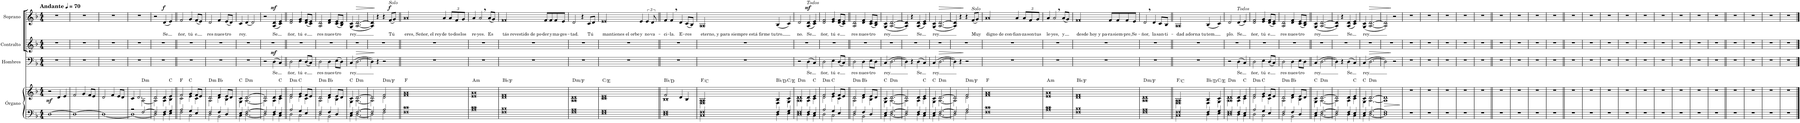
**kern	**kern	**dynam	**harte	**kern	**text	**dynam	**kern	**kern	**text	**dynam
*part4	*part4	*part4	*part4	*part3	*part3	*part3	*part2	*part1	*part1	*part1
*staff5	*staff4	*staff4/5	*	*staff3	*staff3	*staff3	*staff2	*staff1	*staff1	*staff1
*I"Órgano	*	*	*	*I"Hombres	*	*	*I"Contralto	*I"Soprano	*	*
*	*	*	*	*I'H.	*	*	*I'C.	*I'S.	*	*
*clefF4	*clefG2	*	*	*clefF4	*	*	*clefG2	*clefG2	*	*
*k[b-]	*k[b-]	*	*	*k[b-]	*	*	*k[b-]	*k[b-]	*	*
*M4/4	*M4/4	*	*	*M4/4	*	*	*M4/4	*M4/4	*	*
*MM70	*MM70	*	*	*MM70	*	*	*MM70	*MM70	*	*
=1	=1	=1	=1	=1	=1	=1	=1	=1	=1	=1
!	!	!	!	!	!	!	!	!LO:TX:a:B:t=Andante	!	!
!	!	!LO:DY:b	!	!	!	!	!	!	!	!
[1D	2r	mf	.	1r	.	.	1r	1r	.	.
.	4d/	.	.	.	.	.	.	.	.	.
.	4e/	.	.	.	.	.	.	.	.	.
=2	=2	=2	=2	=2	=2	=2	=2	=2	=2	=2
1D_	2f/	.	.	1r	.	.	1r	1r	.	.
.	4g/	.	.	.	.	.	.	.	.	.
.	8f/L	.	.	.	.	.	.	.	.	.
.	8e/J	.	.	.	.	.	.	.	.	.
=3	=3	=3	=3	=3	=3	=3	=3	=3	=3	=3
1D_	2d/	.	.	1r	.	.	1r	1r	.	.
.	4f/	.	.	.	.	.	.	.	.	.
.	8e/L	.	.	.	.	.	.	.	.	.
.	8d/J	.	.	.	.	.	.	.	.	.
=4	=4	=4	=4	=4	=4	=4	=4	=4	=4	=4
*^	*^	*	*	*	*	*	*	*	*	*
2r	1D_	4c/	2ryy	.	.	1r	.	.	1r	1r	.	.
.	.	2.d/	.	.	.	.	.	.	.	.	.	.
!	!	!	!	!	!LO:H:kt=m	!	!	!	!	!	!	!
[2F/	.	.	[2A\	.	D:min	.	.	.	.	.	.	.
=5	=5	=5	=5	=5	=5	=5	=5	=5	=5	=5	=5	=5
2F/]	2D\]	2d/	2A\]	.	.	1r	.	.	1r	2r	.	.
!	!	!	!	!	!	!	!	!	!	!	!LO:LY:b	!LO:DY:a
4F/	4D\	4d/	4A\	.	.	.	.	.	.	(4d/	Se	f
4G/	4E\	4e/	4B-\	.	C:maj	.	.	.	.	4e/)	.	.
=6||	=6||	=6||	=6||	=6||	=6||	=6||	=6||	=6||	=6||	=6||	=6||	=6||
!	!	!	!	!	!	!	!	!	!	!	!LO:LY:b	!
2A/	2F\	2f/	2c\	.	F:maj	1r	.	.	1r	2f/	ñor,	.
!	!	!	!	!	!	!	!	!	!	!	!LO:LY:b	!
4G/	2C\	4g/	4e\	.	C:maj	.	.	.	.	4g/	tú	.
!	!	!	!	!	!	!	!	!	!	!	!LO:LY:b	!
4E/	.	8f/L	4c\	.	.	.	.	.	.	(8f/L	e	.
.	.	8e/J	.	.	.	.	.	.	.	8e/J)	.	.
=7	=7	=7	=7	=7	=7	=7	=7	=7	=7	=7	=7	=7
!	!	!	!	!	!LO:H:kt=m	!	!	!	!	!	!LO:LY:b	!
2F/	2D\	2d/	2A\	.	D:min	1r	.	.	1r	2d/	res	.
!	!	!	!	!	!	!	!	!	!	!	!LO:LY:b	!
4F/	2BB-\	4f/	4d\	.	Bb:maj	.	.	.	.	4f/	nues-	.
!	!	!	!	!	!	!	!	!	!	!	!LO:LY:b	!
4D/	.	8e/L	4B-\	.	.	.	.	.	.	(8e/L	-tro	.
.	.	8d/J	.	.	.	.	.	.	.	8d/J)	.	.
=8	=8	=8	=8	=8	=8	=8	=8	=8	=8	=8	=8	=8
!	!	!	!	!	!	!	!	!	!	!	!LO:LY:b	!
4E/	4C\	4c/	4G\	.	C:maj	1r	.	.	1r	4c/	rey.	.
!	!	!	!	!	!LO:H:kt=m	!	!	!	!	!	!	!
[2.F/	[2.D\	[2.d/	[2.A\	.	D:min	.	.	.	.	[4d/	.	.
.	.	.	.	.	.	.	.	.	.	2d/]	.	.
=9	=9	=9	=9	=9	=9	=9	=9	=9	=9	=9	=9	=9
2F/]	2D\]	2d/]	2A\]	.	.	2r	.	.	1r	2r	.	.
!	!	!	!	!	!	!	!LO:LY:b	!LO:DY:a	!	!	!LO:LY:b	!LO:DY:a
4F/	4D\	4d/	4A\	.	.	(4D\	Se	mf	.	(4A/ 4d/	Se	mf
4E/	4C\	4e/	4c\	.	C:maj	4C/)	.	.	.	4c/ 4e/)	.	.
=10||	=10||	=10||	=10||	=10||	=10||	=10||	=10||	=10||	=10||	=10||	=10||	=10||
!	!	!	!	!	!LO:H:kt=m	!	!LO:LY:b	!	!	!	!LO:LY:b	!
2A/	2D\	2f/	2d\	.	D:min	2D\	ñor,	.	1r	2d/ 2f/	ñor,	.
!	!	!	!	!	!	!	!LO:LY:b	!	!	!	!LO:LY:b	!
4G/	2C\	4g/	4e\	.	C:maj	4E\	tú	.	.	4e/ 4g/	tú	.
!	!	!	!	!	!	!	!LO:LY:b	!	!	!	!LO:LY:b	!
4E/	.	8f/L	4c\	.	.	(8D/L	e	.	.	(8d/ 8f/L	e	.
.	.	8e/J	.	.	.	8C/J)	.	.	.	8c/ 8e/J)	.	.
=11	=11	=11	=11	=11	=11	=11	=11	=11	=11	=11	=11	=11
!	!	!	!	!	!LO:H:kt=m	!	!LO:LY:b	!	!	!	!LO:LY:b	!
2F/	2D\	2d/	2A\	.	D:min	2D\	res	.	1r	2A/ 2d/	res	.
!	!	!	!	!	!	!	!LO:LY:b	!	!	!	!LO:LY:b	!
4F/	2BB-\	4f/	4d\	.	Bb:maj	4D\	nues-	.	.	4d/ 4f/	nues-	.
!	!	!	!	!	!	!	!LO:LY:b	!	!	!	!LO:LY:b	!
4D/	.	8e/L	4B-\	.	.	(8E\L	-tro	.	.	(8c/ 8e/L	-tro	.
.	.	8d/J	.	.	.	8D\J)	.	.	.	8B-/ 8d/J)	.	.
=12	=12	=12	=12	=12	=12	=12	=12	=12	=12	=12	=12	=12
!	!	!	!	!	!	!	!LO:LY:b	!	!	!	!LO:LY:b	!
4E/	4C\	4c/	4G\	.	C:maj	(4C/	rey.	.	1r	(4G/ 4c/	rey.	.
!	!	!	!	!	!LO:H:kt=m	!	!	!LO:HP:b	!	!	!	!LO:HP:b
[2.F/	[2.D\	[2.d/	[2.A\	.	D:min	[2.D\	.	>	.	[2.A/ [2.d/	.	>
=13	=13	=13	=13	=13	=13	=13	=13	=13	=13	=13	=13	=13
2F/]	2D\]	2d/]	2A\]	.	.	4D\])	.	.	1r	4A/] 4d/])	.	.
.	.	.	.	.	.	4r	.	]	.	4r	.	]
!	!	!	!	!	!LO:H:kt=m	!	!	!	!	!	!	!
2A/	2F\	2f/	2d\	.	D:min/b3	2r	.	.	.	4r	.	.
!	!	!	!	!	!	!	!	!	!	!LO:TX:a:i:t=Solo	!	!
!	!	!	!	!	!	!	!	!	!	!	!LO:LY:b	!LO:DY:a
.	.	.	.	.	.	.	.	.	.	(8f/L	Tú	f
.	.	.	.	.	.	.	.	.	.	8g/J)	.	.
=14||	=14||	=14||	=14||	=14||	=14||	=14||	=14||	=14||	=14||	=14||	=14||	=14||
!	!	!	!	!	!	!	!	!	!	!	!LO:LY:b	!
1c	1F	1a	1f	.	F:maj	1r	.	.	1r	2a/	eres, Señor, el rey	.
!	!	!	!	!	!	!	!	!	!	!	!LO:LY:b	!
.	.	.	.	.	.	.	.	.	.	4a/	de	.
*	*	*	*	*	*	*	*	*	*	*Xbrackettup	*	*
!	!	!	!	!	!	!	!	!	!	!	!LO:LY:b	!
.	.	.	.	.	.	.	.	.	.	12a/L	to-	.
!	!	!	!	!	!	!	!	!	!	!	!LO:LY:b	!
.	.	.	.	.	.	.	.	.	.	12f/	-dos	.
!	!	!	!	!	!	!	!	!	!	!	!LO:LY:b	!
.	.	.	.	.	.	.	.	.	.	12g/J	los	.
=15	=15	=15	=15	=15	=15	=15	=15	=15	=15	=15	=15	=15
!	!	!	!	!	!LO:H:kt=m	!	!	!	!	!	!LO:LY:b	!
1c	1A	1a	1e	.	A:min	1r	.	.	1r	4a/	re-	.
!	!	!	!	!	!	!	!	!	!	!	!LO:LY:b	!
.	.	.	.	.	.	.	.	.	.	2a,/	-yes.	.
!	!	!	!	!	!	!	!	!	!	!	!LO:LY:b	!
.	.	.	.	.	.	.	.	.	.	(8a/L	Es	.
.	.	.	.	.	.	.	.	.	.	8g/J)	.	.
=16	=16	=16	=16	=16	=16	=16	=16	=16	=16	=16	=16	=16
!	!	!	!	!	!	!	!	!	!	!	!LO:LY:b	!
1B-	1F	1f	1d	.	Bb:maj/5	1r	.	.	1r	2f/	tás revestido de po-	.
!	!	!	!	!	!	!	!	!	!	!	!LO:LY:b	!
.	.	.	.	.	.	.	.	.	.	8f/L	-der	.
!	!	!	!	!	!	!	!	!	!	!	!LO:LY:b	!
.	.	.	.	.	.	.	.	.	.	8f/	y	.
!	!	!	!	!	!	!	!	!	!	!	!LO:LY:b	!
.	.	.	.	.	.	.	.	.	.	8f/	ma-	.
!	!	!	!	!	!	!	!	!	!	!	!LO:LY:b	!
.	.	.	.	.	.	.	.	.	.	8e/J	-ges-	.
=17	=17	=17	=17	=17	=17	=17	=17	=17	=17	=17	=17	=17
!	!	!	!	!	!LO:H:kt=m	!	!	!	!	!	!LO:LY:b	!
1A	1F	1d	1A	.	D:min/b3	1r	.	.	1r	2d/	-tad.	.
.	.	.	.	.	.	.	.	.	.	4r	.	.
!	!	!	!	!	!	!	!	!	!	!	!LO:LY:b	!
.	.	.	.	.	.	.	.	.	.	8c/L	Tú	.
.	.	.	.	.	.	.	.	.	.	8d/J	.	.
=18	=18	=18	=18	=18	=18	=18	=18	=18	=18	=18	=18	=18
!	!	!	!	!	!	!	!	!	!	!	!LO:LY:b	!
1G	1E	1e	1c	.	C:maj/3	1r	.	.	1r	2e/	mantienes el orbe	.
!	!	!	!	!	!	!	!	!	!	!	!LO:LY:b	!
.	.	.	.	.	.	.	.	.	.	4e/	y	.
*	*	*	*	*	*	*	*	*	*	*brackettup	*	*
!	!	!	!	!	!	!	!	!	!	!	!LO:LY:b	!
.	.	.	.	.	.	.	.	.	.	6e/	no	.
!	!	!	!	!	!	!	!	!	!	!	!LO:LY:b	!
.	.	.	.	.	.	.	.	.	.	12d/	va-	.
=19||	=19||	=19||	=19||	=19||	=19||	=19||	=19||	=19||	=19||	=19||	=19||	=19||
!	!	!	!	!	!	!	!	!	!	!	!LO:LY:b	!
1F	1D	2f/	1B-	.	Bb:maj/3	1r	.	.	1r	4f/	-ci-	.
!	!	!	!	!	!	!	!	!	!	!	!LO:LY:b	!
.	.	.	.	.	.	.	.	.	.	4f,/	-la.	.
!	!	!	!	!	!	!	!	!	!	!	!LO:LY:b	!
.	.	4d/	.	.	.	.	.	.	.	4d/	E-	.
!	!	!	!	!	!	!	!	!	!	!	!LO:LY:b	!
.	.	4B-/	.	.	.	.	.	.	.	(8c/L	-res	.
.	.	.	.	.	.	.	.	.	.	8B-/J)	.	.
=20	=20	=20	=20	=20	=20	=20	=20	=20	=20	=20	=20	=20
!	!	!	!	!	!	!	!	!	!	!	!LO:LY:b	!
2F/	2C\	2A/	2F\	.	F:maj/5	1r	.	.	1r	2A/	eterno, y para siempre está firme tu	.
!	!	!	!	!	!	!	!	!	!	!	!LO:LY:b	!
4F/	4D\	4B-/	4F\	.	Bb:maj/3	.	.	.	.	(4B-/	tro	.
4G/	4E\	4c/	4G\	.	C:maj/3	.	.	.	.	4c/)	.	.
=21	=21	=21	=21	=21	=21	=21	=21	=21	=21	=21	=21	=21
!	!	!	!	!	!LO:H:kt=m	!	!	!	!	!	!LO:LY:b	!
2F/	2D\	2d/	2A\	.	D:min	2r	.	.	1r	2d/	no.	.
!	!	!	!	!	!	!	!	!	!	!LO:TX:a:i:t=Todos	!	!
!	!	!	!	!	!	!	!LO:LY:b	!	!	!	!LO:LY:b	!LO:DY:a
4F/	4D\	4d/	4A\	.	.	(4D\	Se	.	.	(4A/ 4d/	Se	mf
4E/	4C\	4e/	4c\	.	C:maj	4C/)	.	.	.	4c/ 4e/)	.	.
=22	=22	=22	=22	=22	=22	=22	=22	=22	=22	=22	=22	=22
!	!	!	!	!	!LO:H:kt=m	!	!LO:LY:b	!	!	!	!LO:LY:b	!
2A/	2D\	2f/	2d\	.	D:min	2D\	ñor,	.	1r	2d/ 2f/	ñor,	.
!	!	!	!	!	!	!	!LO:LY:b	!	!	!	!LO:LY:b	!
4G/	2C\	4g/	4e\	.	C:maj	4E\	tú	.	.	4e/ 4g/	tú	.
!	!	!	!	!	!	!	!LO:LY:b	!	!	!	!LO:LY:b	!
4E/	.	8f/L	4c\	.	.	(8D/L	e	.	.	(8d/ 8f/L	e	.
.	.	8e/J	.	.	.	8C/J)	.	.	.	8c/ 8e/J)	.	.
=23||	=23||	=23||	=23||	=23||	=23||	=23||	=23||	=23||	=23||	=23||	=23||	=23||
!	!	!	!	!	!LO:H:kt=m	!	!LO:LY:b	!	!	!	!LO:LY:b	!
2F/	2D\	2d/	2A\	.	D:min	2D\	res	.	1r	2A/ 2d/	res	.
!	!	!	!	!	!	!	!LO:LY:b	!	!	!	!LO:LY:b	!
4F/	2BB-\	4f/	4d\	.	Bb:maj	4D\	nues-	.	.	4d/ 4f/	nues-	.
!	!	!	!	!	!	!	!LO:LY:b	!	!	!	!LO:LY:b	!
4D/	.	8e/L	4B-\	.	.	8E\L	-tro	.	.	(8c/ 8e/L	-tro	.
.	.	8d/J	.	.	.	8D\J	.	.	.	8B-/ 8d/J)	.	.
=24	=24	=24	=24	=24	=24	=24	=24	=24	=24	=24	=24	=24
!	!	!	!	!	!	!	!LO:LY:b	!	!	!	!LO:LY:b	!
4E/	4C\	4c/	4G\	.	C:maj	(4C/	rey.	.	1r	(4G/ 4c/	rey.	.
!	!	!	!	!	!LO:H:kt=m	!	!	!	!	!	!	!
[2.F/	[2.D\	[2.d/	[2.A\	.	D:min	[2.D\	.	.	.	[2.A/ [2.d/	.	.
=25	=25	=25	=25	=25	=25	=25	=25	=25	=25	=25	=25	=25
2F/]	2D\]	2d/]	2A\]	.	.	4D\])	.	.	1r	4A/] 4d/])	.	.
.	.	.	.	.	.	4r	.	.	.	4r	.	.
!	!	!	!	!	!	!	!LO:LY:b	!	!	!	!LO:LY:b	!
4F/	4D\	4d/	4A\	.	.	(4D\	Se	.	.	(4A/ 4d/	Se	.
4E/	4C\	4e/	4c\	.	C:maj	4C/)	.	.	.	4c/ 4e/)	.	.
=26	=26	=26	=26	=26	=26	=26	=26	=26	=26	=26	=26	=26
!	!	!	!	!	!	!	!LO:LY:b	!	!	!	!LO:LY:b	!
4E/	4C\	4c/	4G\	.	C:maj	(4C/	rey.	.	1r	(4G/ 4c/	rey.	.
!	!	!	!	!	!LO:H:kt=m	!	!	!LO:HP:b	!	!	!	!LO:HP:b
[2.F/	[2.D\	[2.d/	[2.A\	.	D:min	[2.D\	.	>	.	[2.A/ [2.d/	.	>
=27	=27	=27	=27	=27	=27	=27	=27	=27	=27	=27	=27	=27
2F/]	2D\]	2d/]	2A\]	.	.	4D\])	.	.	1r	4A/] 4d/])	.	.
.	.	.	.	.	.	4r	.	.	.	4r	.	.
!	!	!	!	!	!LO:H:kt=m	!	!	!	!	!	!	!
2A/	2F\	2f/	2d\	.	D:min/b3	2r	.	]	.	4r	.	]
!	!	!	!	!	!	!	!	!	!	!LO:TX:a:i:t=Solo	!	!
!	!	!	!	!	!	!	!	!	!	!	!LO:LY:b	!
.	.	.	.	.	.	.	.	.	.	(8f/L	Muy	.
.	.	.	.	.	.	.	.	.	.	8g/J)	.	.
=28	=28	=28	=28	=28	=28	=28	=28	=28	=28	=28	=28	=28
!	!	!	!	!	!	!	!	!	!	!	!LO:LY:b	!
1c	1F	1a	1f	.	F:maj	1r	.	.	1r	2a/	digno de con-	.
!	!	!	!	!	!	!	!	!	!	!	!LO:LY:b	!
.	.	.	.	.	.	.	.	.	.	4a/	-fian-	.
*	*	*	*	*	*	*	*	*	*	*Xbrackettup	*	*
!	!	!	!	!	!	!	!	!	!	!	!LO:LY:b	!
.	.	.	.	.	.	.	.	.	.	12a/L	-za	.
!	!	!	!	!	!	!	!	!	!	!	!LO:LY:b	!
.	.	.	.	.	.	.	.	.	.	12f/	son	.
!	!	!	!	!	!	!	!	!	!	!	!LO:LY:b	!
.	.	.	.	.	.	.	.	.	.	12g/J	tus	.
=29	=29	=29	=29	=29	=29	=29	=29	=29	=29	=29	=29	=29
!	!	!	!	!	!LO:H:kt=m	!	!	!	!	!	!LO:LY:b	!
1c	1A	1a	1e	.	A:min	1r	.	.	1r	4a/	le-	.
!	!	!	!	!	!	!	!	!	!	!	!LO:LY:b	!
.	.	.	.	.	.	.	.	.	.	2a,/	-yes,	.
!	!	!	!	!	!	!	!	!	!	!	!LO:LY:b	!
.	.	.	.	.	.	.	.	.	.	(8a/L	y	.
.	.	.	.	.	.	.	.	.	.	8g/J)	.	.
=30	=30	=30	=30	=30	=30	=30	=30	=30	=30	=30	=30	=30
!	!	!	!	!	!	!	!	!	!	!	!LO:LY:b	!
1B-	1F	1f	1d	.	Bb:maj/5	1r	.	.	1r	2f/	desde hoy y pa-	.
!	!	!	!	!	!	!	!	!	!	!	!LO:LY:b	!
.	.	.	.	.	.	.	.	.	.	8f/L	-ra	.
!	!	!	!	!	!	!	!	!	!	!	!LO:LY:b	!
.	.	.	.	.	.	.	.	.	.	8f/	siem-	.
!	!	!	!	!	!	!	!	!	!	!	!LO:LY:b	!
.	.	.	.	.	.	.	.	.	.	8f/	-pre,	.
!	!	!	!	!	!	!	!	!	!	!	!LO:LY:b	!
.	.	.	.	.	.	.	.	.	.	8e/J	Se-	.
=31	=31	=31	=31	=31	=31	=31	=31	=31	=31	=31	=31	=31
!	!	!	!	!	!LO:H:kt=m	!	!	!	!	!	!LO:LY:b	!
1A	1F	1d	1A	.	D:min/b3	1r	.	.	1r	2d,/	-ñor,	.
!	!	!	!	!	!	!	!	!	!	!	!LO:LY:b	!
.	.	.	.	.	.	.	.	.	.	4d/	la	.
!	!	!	!	!	!	!	!	!	!	!	!LO:LY:b	!
.	.	.	.	.	.	.	.	.	.	8c/L	san-	.
!	!	!	!	!	!	!	!	!	!	!	!LO:LY:b	!
.	.	.	.	.	.	.	.	.	.	8B-/J	-ti-	.
=32||	=32||	=32||	=32||	=32||	=32||	=32||	=32||	=32||	=32||	=32||	=32||	=32||
!	!	!	!	!	!	!	!	!	!	!	!LO:LY:b	!
2F/	2C\	2A/	2F\	.	F:maj/5	1r	.	.	1r	2A/	-dad adorna tu	.
!	!	!	!	!	!	!	!	!	!	!	!LO:LY:b	!
4F/	4D\	4B-/	4F\	.	Bb:maj/3	.	.	.	.	(4B-/	tem	.
4G/	4E\	4c/	4G\	.	C:maj/3	.	.	.	.	4c/)	.	.
=33	=33	=33	=33	=33	=33	=33	=33	=33	=33	=33	=33	=33
!	!	!	!	!	!LO:H:kt=m	!	!	!	!	!	!LO:LY:b	!
2F/	2D\	2d/	2A\	.	D:min	2r	.	.	1r	2d/	plo.	.
!	!	!	!	!	!	!	!	!	!	!LO:TX:a:i:t=Todos	!	!
!	!	!	!	!	!	!	!LO:LY:b	!	!	!	!LO:LY:b	!
4F/	4D\	4d/	4A\	.	.	(4D\	Se	.	.	(4d/	Se	.
4E/	4C\	4e/	4c\	.	C:maj	4C/)	.	.	.	4e/)	.	.
=34	=34	=34	=34	=34	=34	=34	=34	=34	=34	=34	=34	=34
!	!	!	!	!	!LO:H:kt=m	!	!LO:LY:b	!	!	!	!LO:LY:b	!
2A/	2D\	2f/	2d\	.	D:min	2D\	ñor,	.	1r	2d/ 2f/	ñor,	.
!	!	!	!	!	!	!	!LO:LY:b	!	!	!	!LO:LY:b	!
4G/	2C\	4g/	4e\	.	C:maj	4E\	tú	.	.	4e/ 4g/	tú	.
!	!	!	!	!	!	!	!LO:LY:b	!	!	!	!LO:LY:b	!
4E/	.	8f/L	4c\	.	.	(8D/L	e	.	.	(8d/ 8f/L	e	.
.	.	8e/J	.	.	.	8C/J)	.	.	.	8c/ 8e/J)	.	.
=35	=35	=35	=35	=35	=35	=35	=35	=35	=35	=35	=35	=35
!	!	!	!	!	!LO:H:kt=m	!	!LO:LY:b	!	!	!	!LO:LY:b	!
2F/	2D\	2d/	2A\	.	D:min	2D\	res	.	1r	2A/ 2d/	res	.
!	!	!	!	!	!	!	!LO:LY:b	!	!	!	!LO:LY:b	!
4F/	2BB-\	4f/	4d\	.	Bb:maj	4D\	nues-	.	.	4d/ 4f/	nues-	.
!	!	!	!	!	!	!	!LO:LY:b	!	!	!	!LO:LY:b	!
4D/	.	8e/L	4B-\	.	.	8E\L	-tro	.	.	(8c/ 8e/L	-tro	.
.	.	8d/J	.	.	.	8D\J	.	.	.	8B-/ 8d/J)	.	.
=36||	=36||	=36||	=36||	=36||	=36||	=36||	=36||	=36||	=36||	=36||	=36||	=36||
!	!	!	!	!	!	!	!LO:LY:b	!	!	!	!LO:LY:b	!
4E/	4C\	4c/	4G\	.	C:maj	(4C/	rey.	.	1r	(4G/ 4c/	rey.	.
!	!	!	!	!	!LO:H:kt=m	!	!	!	!	!	!	!
[2.F/	[2.D\	[2.d/	[2.A\	.	D:min	[2.D\	.	.	.	[2.A/ [2.d/	.	.
=37	=37	=37	=37	=37	=37	=37	=37	=37	=37	=37	=37	=37
2F/]	2D\]	2d/]	2A\]	.	.	4D\])	.	.	1r	4A/] 4d/])	.	.
.	.	.	.	.	.	4r	.	.	.	4r	.	.
!	!	!	!	!	!	!	!LO:LY:b	!	!	!	!LO:LY:b	!
4F/	4D\	4d/	4A\	.	.	(4D\	Se	.	.	(4A/ 4d/	Se	.
4E/	4C\	4e/	4c\	.	C:maj	4C/)	.	.	.	4c/ 4e/)	.	.
=38	=38	=38	=38	=38	=38	=38	=38	=38	=38	=38	=38	=38
!	!	!	!	!	!	!	!LO:LY:b	!	!	!	!LO:LY:b	!
4E/	4C\	4c/	4G\	.	C:maj	(4C/	rey.	.	1r	(4G/ 4c/	rey.	.
!	!	!	!	!	!LO:H:kt=m	!	!	!LO:HP:b	!	!	!	!LO:HP:b
[2.F/	[2.D\	[2.d/	[2.A\	.	D:min	[2.D\	.	>	.	[2.A/ [2.d/	.	>
=39	=39	=39	=39	=39	=39	=39	=39	=39	=39	=39	=39	=39
!	!	!	!	!LO:HP:b	!	!	!	!	!	!	!	!
*	*	*v	*v	*	*	*	*	*	*	*	*	*
1F]	1D]	1A] 1d]	>	.	2D\])	.	.	1r	2A/] 2d/])	.	.
.	.	.	.	.	2r	.	]	.	2r	.	]
*v	*v	*	*	*	*	*	*	*	*	*	*
.	.	]	.	.	.	.	.	.	.	.
=40	=40	=40	=40	=40	=40	=40	=40	=40	=40	=40
1r	1r	.	.	1r	.	.	1r	1r	.	.
=41	=41	=41	=41	=41	=41	=41	=41	=41	=41	=41
1r	1r	.	.	1r	.	.	1r	1r	.	.
=42	=42	=42	=42	=42	=42	=42	=42	=42	=42	=42
1r	1r	.	.	1r	.	.	1r	1r	.	.
=43	=43	=43	=43	=43	=43	=43	=43	=43	=43	=43
1r	1r	.	.	1r	.	.	1r	1r	.	.
=44	=44	=44	=44	=44	=44	=44	=44	=44	=44	=44
1r	1r	.	.	1r	.	.	1r	1r	.	.
=45||	=45||	=45||	=45||	=45||	=45||	=45||	=45||	=45||	=45||	=45||
1r	1r	.	.	1r	.	.	1r	1r	.	.
=46	=46	=46	=46	=46	=46	=46	=46	=46	=46	=46
1r	1r	.	.	1r	.	.	1r	1r	.	.
=47	=47	=47	=47	=47	=47	=47	=47	=47	=47	=47
1r	1r	.	.	1r	.	.	1r	1r	.	.
=48	=48	=48	=48	=48	=48	=48	=48	=48	=48	=48
1r	1r	.	.	1r	.	.	1r	1r	.	.
=49||	=49||	=49||	=49||	=49||	=49||	=49||	=49||	=49||	=49||	=49||
1r	1r	.	.	1r	.	.	1r	1r	.	.
=50	=50	=50	=50	=50	=50	=50	=50	=50	=50	=50
1r	1r	.	.	1r	.	.	1r	1r	.	.
=51	=51	=51	=51	=51	=51	=51	=51	=51	=51	=51
1r	1r	.	.	1r	.	.	1r	1r	.	.
=52	=52	=52	=52	=52	=52	=52	=52	=52	=52	=52
1r	1r	.	.	1r	.	.	1r	1r	.	.
=53	=53	=53	=53	=53	=53	=53	=53	=53	=53	=53
1r	1r	.	.	1r	.	.	1r	1r	.	.
=54	=54	=54	=54	=54	=54	=54	=54	=54	=54	=54
1r	1r	.	.	1r	.	.	1r	1r	.	.
=55	=55	=55	=55	=55	=55	=55	=55	=55	=55	=55
1r	1r	.	.	1r	.	.	1r	1r	.	.
=56	=56	=56	=56	=56	=56	=56	=56	=56	=56	=56
1r	1r	.	.	1r	.	.	1r	1r	.	.
=57	=57	=57	=57	=57	=57	=57	=57	=57	=57	=57
1r	1r	.	.	1r	.	.	1r	1r	.	.
=58||	=58||	=58||	=58||	=58||	=58||	=58||	=58||	=58||	=58||	=58||
1r	1r	.	.	1r	.	.	1r	1r	.	.
=59	=59	=59	=59	=59	=59	=59	=59	=59	=59	=59
1r	1r	.	.	1r	.	.	1r	1r	.	.
=60	=60	=60	=60	=60	=60	=60	=60	=60	=60	=60
1r	1r	.	.	1r	.	.	1r	1r	.	.
=61	=61	=61	=61	=61	=61	=61	=61	=61	=61	=61
1r	1r	.	.	1r	.	.	1r	1r	.	.
==	==	==	==	==	==	==	==	==	==	==
*-	*-	*-	*-	*-	*-	*-	*-	*-	*-	*-
